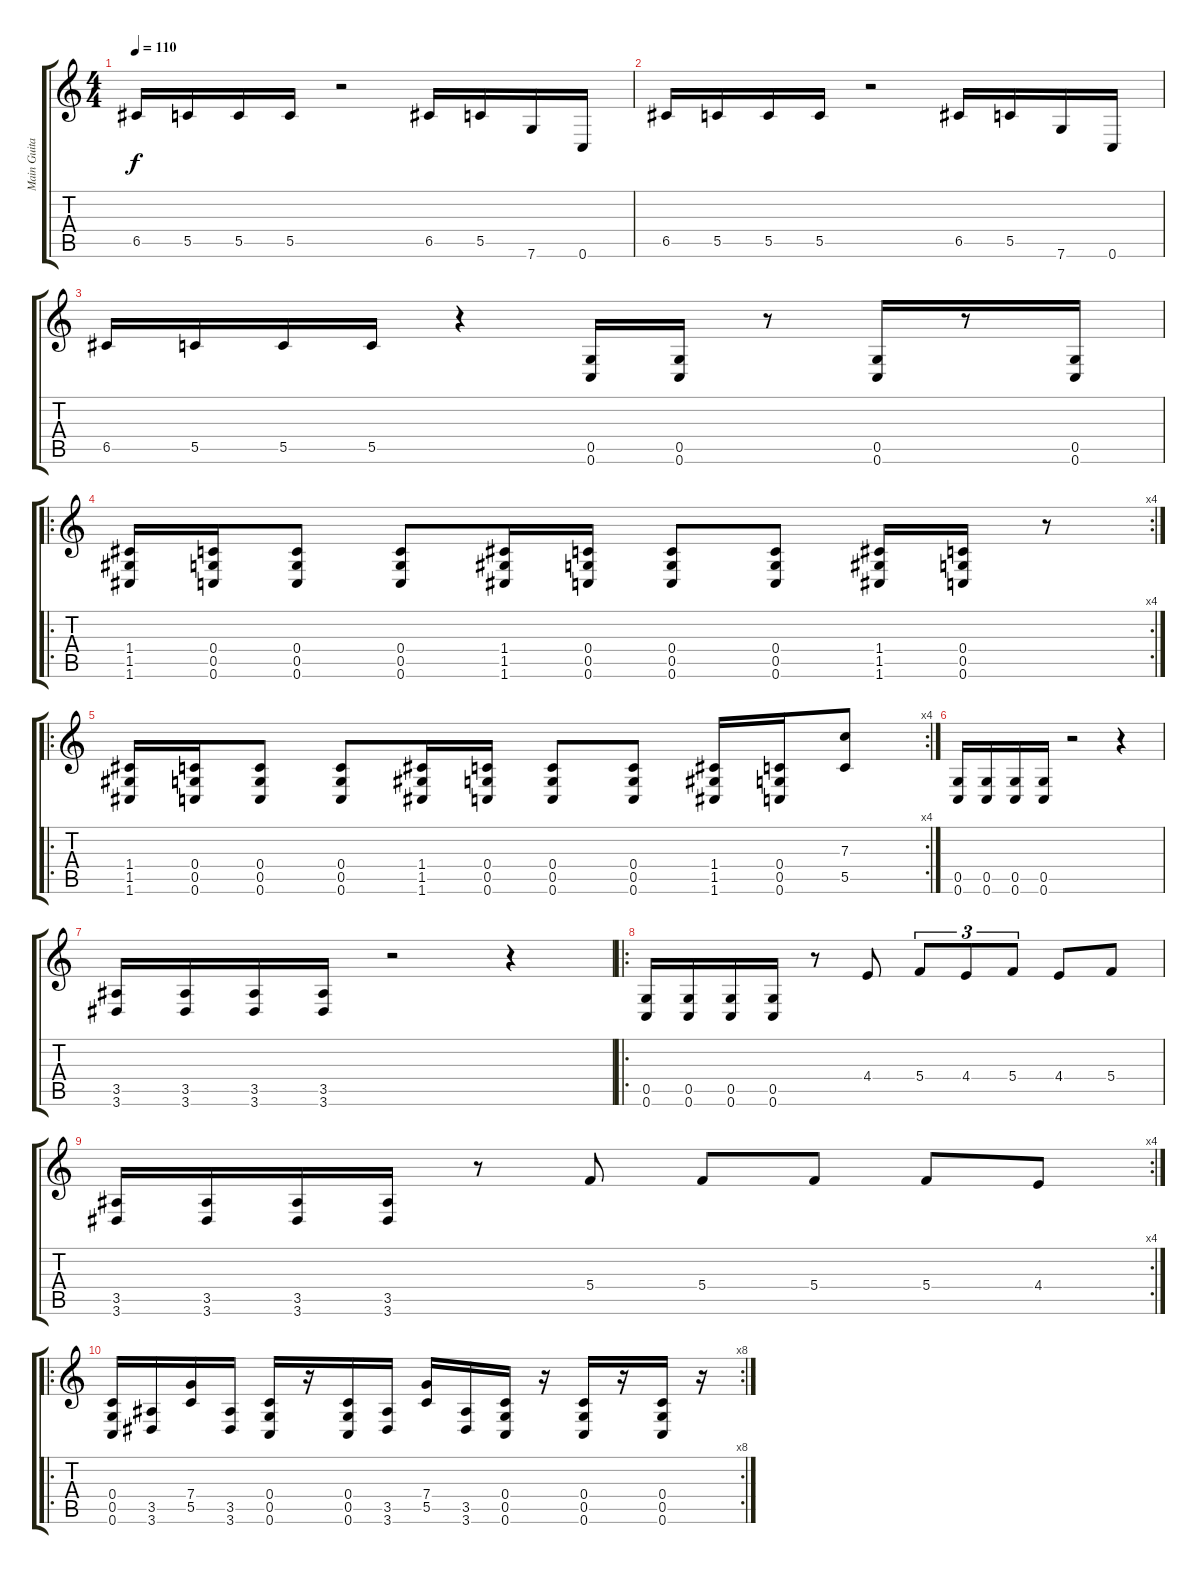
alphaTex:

\track ("Main Guitar" "Main Guita") {instrument distortionguitar}
\staff {score tabs}
\tuning (D4 A3 F3 C3 G2 C2) {hide}
\ts (4 4)
\tempo 110
\clef g2
\ks c
6.5.16{dy f} 5.5.16 5.5.16 5.5.16 r.2 6.5.16 5.5.16 7.6.16 0.6.16 |
6.5.16 5.5.16 5.5.16 5.5.16 r.2 6.5.16 5.5.16 7.6.16 0.6.16 |
6.5.16 5.5.16 5.5.16 5.5.16 r.4 (0.5 0.6).16 (0.5 0.6).16 r.8 (0.5 0.6).16 r.8 (0.5 0.6).16 |
\ro
\rc 4
(1.4 1.5 1.6).16 (0.4 0.5 0.6).16 (0.4 0.5 0.6).8 (0.4 0.5 0.6).8 (1.4 1.5 1.6).16 (0.4 0.5 0.6).16 (0.4 0.5 0.6).8 (0.4 0.5 0.6).8 (1.4 1.5 1.6).16 (0.4 0.5 0.6).16 r.8 |
\ro
\rc 4
(1.4 1.5 1.6).16 (0.4 0.5 0.6).16 (0.4 0.5 0.6).8 (0.4 0.5 0.6).8 (1.4 1.5 1.6).16 (0.4 0.5 0.6).16 (0.4 0.5 0.6).8 (0.4 0.5 0.6).8 (1.4 1.5 1.6).16 (0.4 0.5 0.6).16 (7.3 5.5).8 |
(0.5 0.6).16 (0.5 0.6).16 (0.5 0.6).16 (0.5 0.6).16 r.2 r.4 |
(3.5 3.6).16 (3.5 3.6).16 (3.5 3.6).16 (3.5 3.6).16 r.2 r.4 |
\ro
(0.5 0.6).16 (0.5 0.6).16 (0.5 0.6).16 (0.5 0.6).16 r.8 4.4.8 5.4.8{tu (3 2)} 4.4.8{tu (3 2)} 5.4.8{tu (3 2)} 4.4.8 5.4.8 |
\rc 4
(3.5 3.6).16 (3.5 3.6).16 (3.5 3.6).16 (3.5 3.6).16 r.8 5.4.8 5.4.8 5.4.8 5.4.8 4.4.8 |
\ro
\rc 8
(0.4 0.5 0.6).16 (3.5 3.6).16 (7.4 5.5).16 (3.5 3.6).16 (0.4 0.5 0.6).16 r.16 (0.4 0.5 0.6).16 (3.5 3.6).16 (7.4 5.5).16 (3.5 3.6).16 (0.4 0.5 0.6).16 r.16 (0.4 0.5 0.6).16 r.16 (0.4 0.5 0.6).16 r.16
